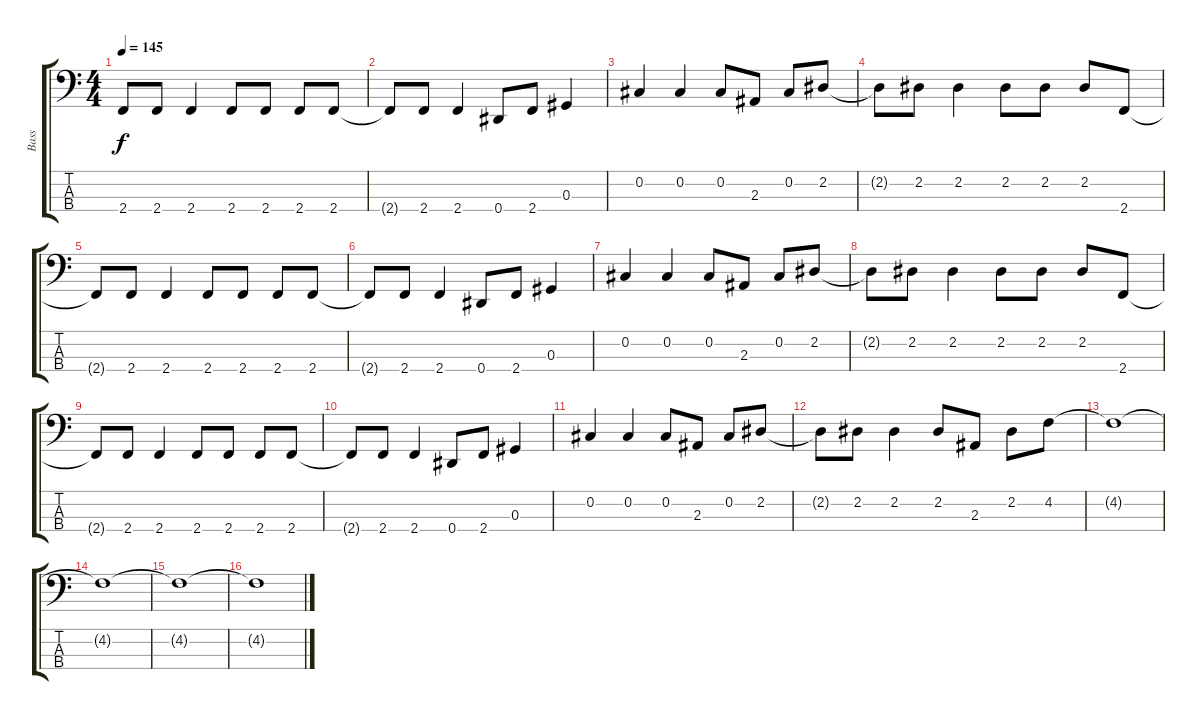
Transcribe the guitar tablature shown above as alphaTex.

\track ("Bass" "Bass") {instrument electricbasspick}
\staff {score tabs}
\tuning (Gb2 Db2 Ab1 Eb1) {hide}
\ts (4 4)
\tempo 145
\clef f4
\ks c
2.4{t}.8{dy f} 2.4.8 2.4.4 2.4.8 2.4.8 2.4.8 2.4.8 |
2.4{t}.8 2.4.8 2.4.4 0.4.8 2.4.8 0.3.4 |
0.2.4 0.2.4 0.2.8 2.3.8 0.2.8 2.2.8 |
2.2{t}.8 2.2.8 2.2.4 2.2.8 2.2.8 2.2.8 2.4.8 |
2.4{t}.8 2.4.8 2.4.4 2.4.8 2.4.8 2.4.8 2.4.8 |
2.4{t}.8 2.4.8 2.4.4 0.4.8 2.4.8 0.3.4 |
0.2.4 0.2.4 0.2.8 2.3.8 0.2.8 2.2.8 |
2.2{t}.8 2.2.8 2.2.4 2.2.8 2.2.8 2.2.8 2.4.8 |
2.4{t}.8 2.4.8 2.4.4 2.4.8 2.4.8 2.4.8 2.4.8 |
2.4{t}.8 2.4.8 2.4.4 0.4.8 2.4.8 0.3.4 |
0.2.4 0.2.4 0.2.8 2.3.8 0.2.8 2.2.8 |
2.2{t}.8 2.2.8 2.2.4 2.2.8 2.3.8 2.2.8 4.2.8 |
4.2{t}.1 |
4.2{t}.1 |
4.2{t}.1 |
4.2{t}.1
